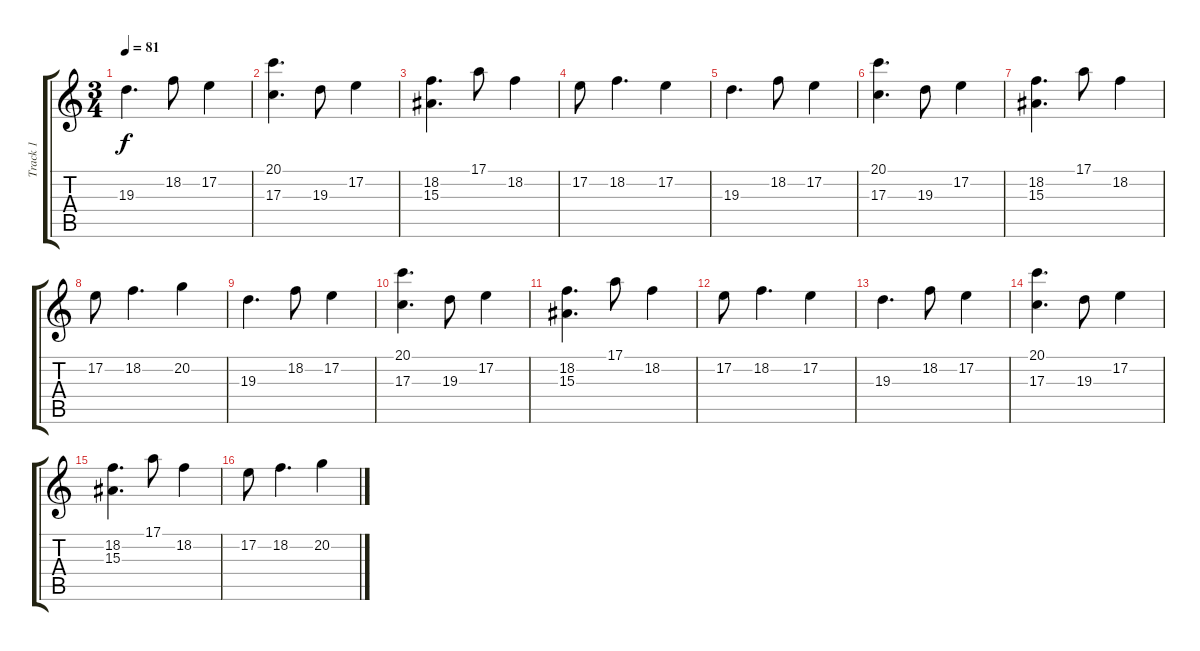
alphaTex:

\track ("Track 1" "Track 1") {instrument marimba}
\staff {score tabs}
\tuning (E4 B3 G3 D3 A2 E2) {hide}
\ts (3 4)
\tempo 81
\clef g2
\ks c
19.3.4{d dy f} 18.2.8 17.2.4 |
(20.1 17.3).4{d} 19.3.8 17.2.4 |
(18.2 15.3).4{d} 17.1.8 18.2.4 |
17.2.8 18.2.4{d} 17.2.4 |
19.3.4{d} 18.2.8 17.2.4 |
(20.1 17.3).4{d} 19.3.8 17.2.4 |
(18.2 15.3).4{d} 17.1.8 18.2.4 |
17.2.8 18.2.4{d} 20.2.4 |
19.3.4{d} 18.2.8 17.2.4 |
(20.1 17.3).4{d} 19.3.8 17.2.4 |
(18.2 15.3).4{d} 17.1.8 18.2.4 |
17.2.8 18.2.4{d} 17.2.4 |
19.3.4{d} 18.2.8 17.2.4 |
(20.1 17.3).4{d} 19.3.8 17.2.4 |
(18.2 15.3).4{d} 17.1.8 18.2.4 |
17.2.8 18.2.4{d} 20.2.4
